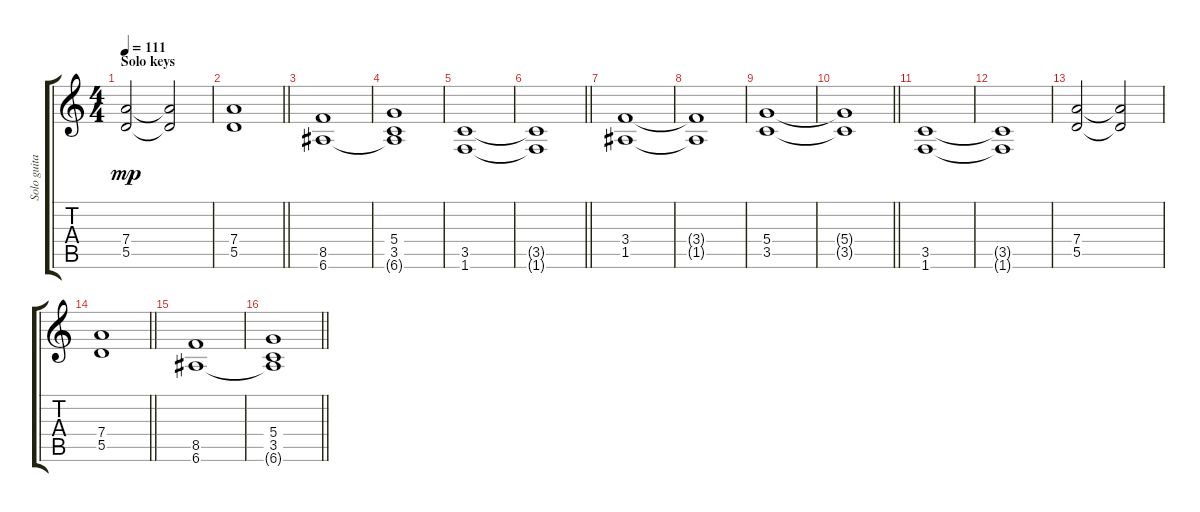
\track ("Solo guitar" "Solo guita") {instrument distortionguitar}
\staff {score tabs}
\tuning (E4 B3 G3 D3 A2 E2) {hide}
\ts (4 4)
\section ("" "Solo keys")
\tempo 111
\clef g2
\ks c
(7.4 5.5).2{dy mp} (7.4{t} 5.5{t}).2 |
\barLineRight lightlight
(7.4 5.5).1 |
(8.5 6.6).1 |
(5.4 3.5 6.6{t}).1 |
(3.5 1.6).1 |
\barLineRight lightlight
(3.5{t} 1.6{t}).1 |
(3.4 1.5).1 |
(3.4{t} 1.5{t}).1 |
(5.4 3.5).1 |
\barLineRight lightlight
(5.4{t} 3.5{t}).1 |
(3.5 1.6).1 |
(3.5{t} 1.6{t}).1 |
(7.4 5.5).2 (7.4{t} 5.5{t}).2 |
\barLineRight lightlight
(7.4 5.5).1 |
(8.5 6.6).1 |
\barLineRight lightlight
(5.4 3.5 6.6{t}).1
